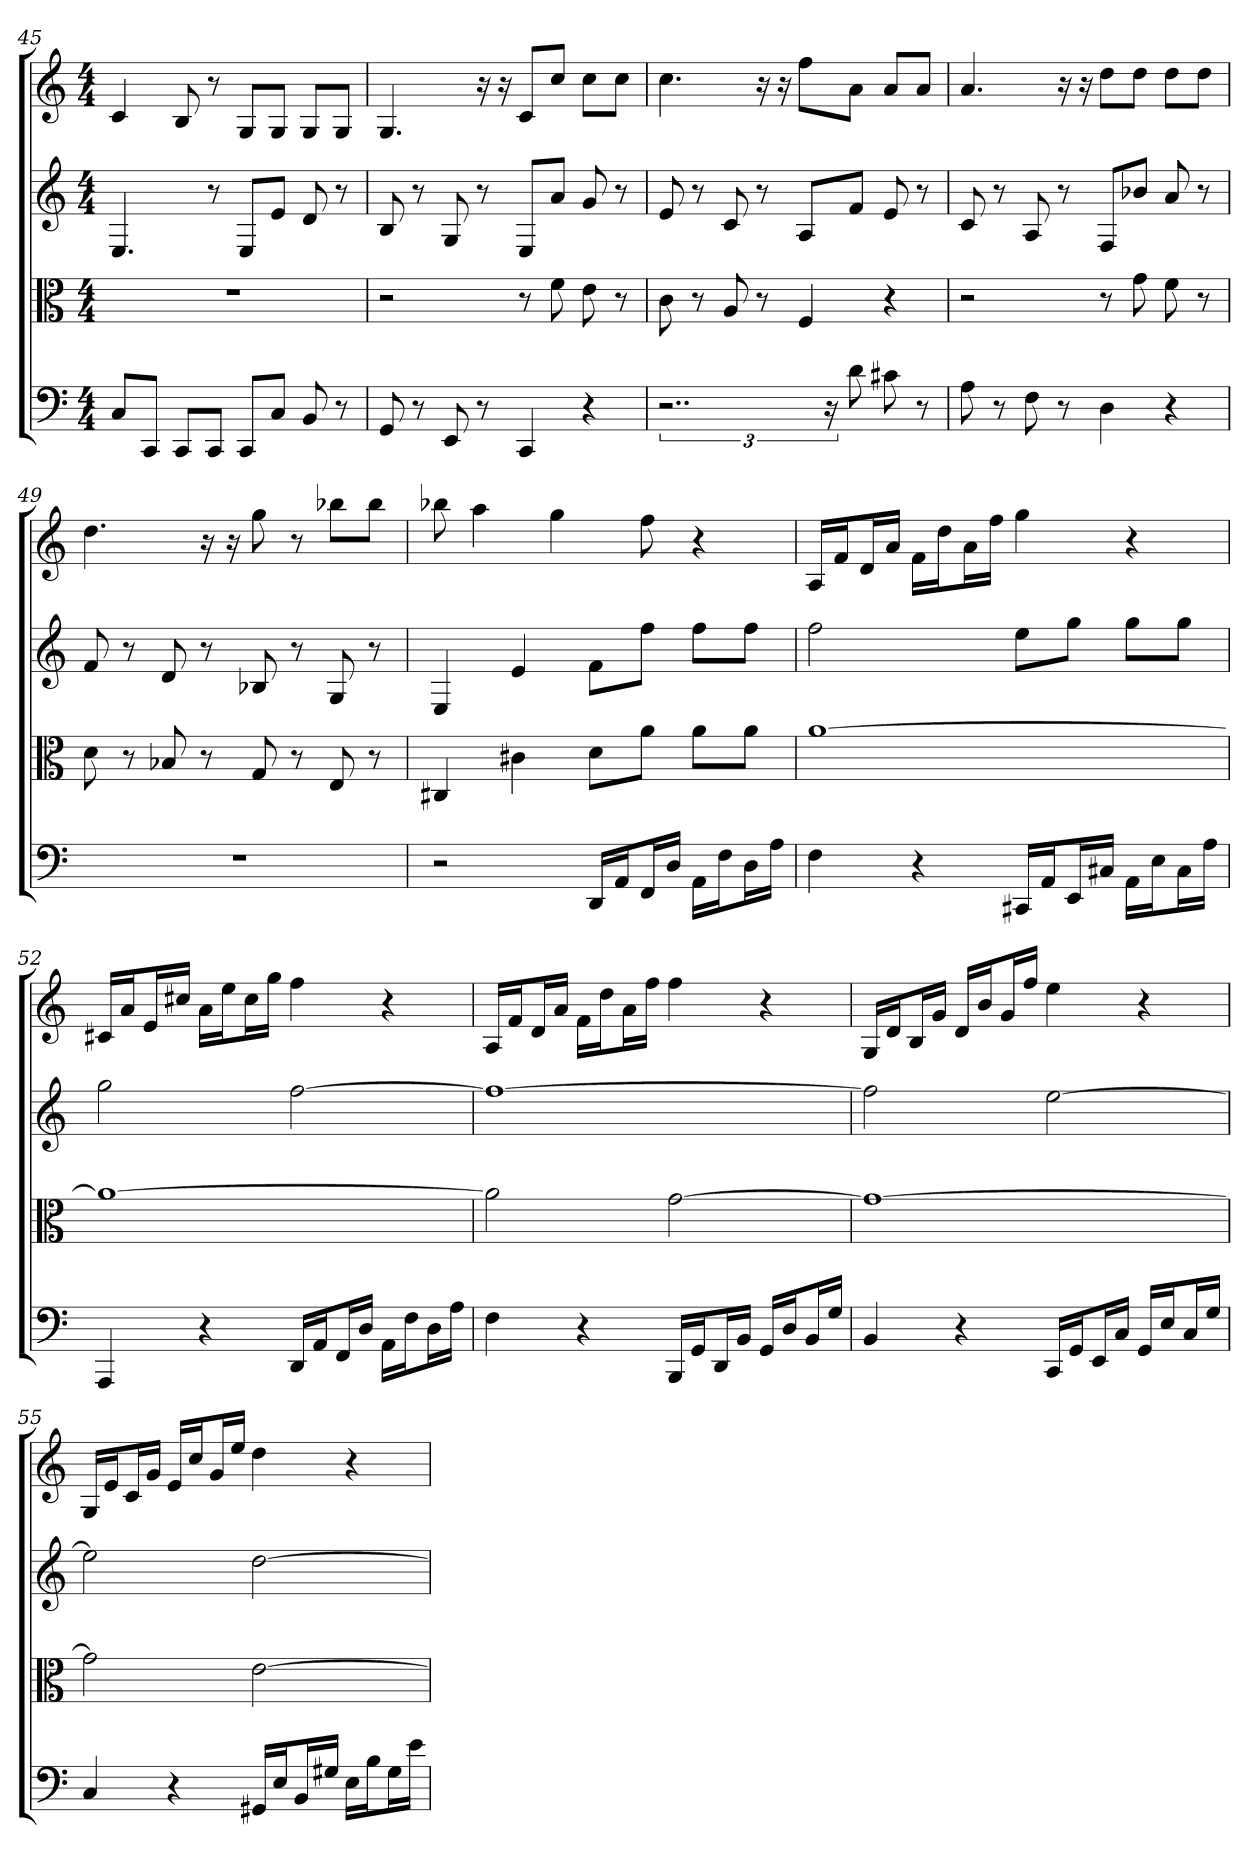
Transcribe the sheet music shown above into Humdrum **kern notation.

**kern	**kern	**kern	**kern
*part4	*part3	*part2	*part1
*staff4	*staff3	*staff2	*staff1
*clefF4	*clefC3	*clefG2	*clefG2
*k[]	*k[]	*k[]	*k[]
*C:	*C:	*C:	*C:
*M4/4	*M4/4	*M4/4	*M4/4
=45	=45	=45	=45
8C/L	1r	4.E	4c
8CC/J	.	.	.
8CC/L	.	.	8B
8CC/J	.	8r	8r
8CC/L	.	8E/L	8G/L
8C/J	.	8e/J	8G/J
8BB	.	8d	8G/L
8r	.	8r	8G/J
=46	=46	=46	=46
8GG	2r	8B	4.G
8r	.	8r	.
8EE	.	8G	.
8r	.	8r	16r
.	.	.	16r
4CC	8r	8E/L	8c/L
.	8f	8a/J	8cc/J
4r	8e	8g	8cc\L
.	8r	8r	8cc\J
=47	=47	=47	=47
3..r	8c	8e	4.cc
.	8r	8r	.
.	8A	8c	.
.	8r	8r	16r
.	.	.	16r
.	4F	8A/L	8ff\L
24r	.	.	.
8d	.	8f/J	8a\J
8c#X	4r	8e	8a/L
8r	.	8r	8a/J
=48	=48	=48	=48
8A	2r	8c	4.a
8r	.	8r	.
8F	.	8A	.
8r	.	8r	16r
.	.	.	16r
4D	8r	8F/L	8dd\L
.	8g	8b-X/J	8dd\J
4r	8f	8a	8dd\L
.	8r	8r	8dd\J
=49	=49	=49	=49
1r	8d	8f	4.dd
.	8r	8r	.
.	8B-X	8d	.
.	8r	8r	16r
.	.	.	16r
.	8G	8B-X	8gg
.	8r	8r	8r
.	8E	8G	8bb-X\L
.	8r	8r	8bb-\J
=50	=50	=50	=50
2r	4C#X	4E	8bb-X
.	.	.	4aa
.	4c#X	4e	.
.	.	.	4gg
16DD/LL	8d\L	8f\L	.
16AA/J	.	.	.
16FF/L	8a\J	8ff\J	8ff
16D/JJ	.	.	.
16AA\LL	8a\L	8ff\L	4r
16F\J	.	.	.
16D\L	8a\J	8ff\J	.
16A\JJ	.	.	.
=51	=51	=51	=51
4F	[1a	2ff	16A/LL
.	.	.	16f/J
.	.	.	16d/L
.	.	.	16a/JJ
4r	.	.	16f\LL
.	.	.	16dd\J
.	.	.	16a\L
.	.	.	16ff\JJ
16CC#X/LL	.	8ee\L	4gg
16AA/J	.	.	.
16EE/L	.	8gg\J	.
16C#X/JJ	.	.	.
16AA\LL	.	8gg\L	4r
16E\J	.	.	.
16C#\L	.	8gg\J	.
16A\JJ	.	.	.
=52	=52	=52	=52
4AAA	1a_	2gg	16c#X/LL
.	.	.	16a/J
.	.	.	16e/L
.	.	.	16cc#X/JJ
4r	.	.	16a\LL
.	.	.	16ee\J
.	.	.	16cc#\L
.	.	.	16gg\JJ
16DD/LL	.	[2ff	4ff
16AA/J	.	.	.
16FF/L	.	.	.
16D/JJ	.	.	.
16AA\LL	.	.	4r
16F\J	.	.	.
16D\L	.	.	.
16A\JJ	.	.	.
=53	=53	=53	=53
4F	2a]	1ff_	16A/LL
.	.	.	16f/J
.	.	.	16d/L
.	.	.	16a/JJ
4r	.	.	16f\LL
.	.	.	16dd\J
.	.	.	16a\L
.	.	.	16ff\JJ
16BBB/LL	[2g	.	4ff
16GG/J	.	.	.
16DD/L	.	.	.
16BB/JJ	.	.	.
16GG/LL	.	.	4r
16D/J	.	.	.
16BB/L	.	.	.
16G/JJ	.	.	.
=54	=54	=54	=54
4BB	1g_	2ff]	16G/LL
.	.	.	16d/J
.	.	.	16B/L
.	.	.	16g/JJ
4r	.	.	16d/LL
.	.	.	16b/J
.	.	.	16g/L
.	.	.	16ff/JJ
16CC/LL	.	[2ee	4ee
16GG/J	.	.	.
16EE/L	.	.	.
16C/JJ	.	.	.
16GG/LL	.	.	4r
16E/J	.	.	.
16C/L	.	.	.
16G/JJ	.	.	.
=55	=55	=55	=55
4C	2g]	2ee]	16G/LL
.	.	.	16e/J
.	.	.	16c/L
.	.	.	16g/JJ
4r	.	.	16e/LL
.	.	.	16cc/J
.	.	.	16g/L
.	.	.	16ee/JJ
16GG#X/LL	[2e	[2dd	4dd
16E/J	.	.	.
16BB/L	.	.	.
16G#X/JJ	.	.	.
16E\LL	.	.	4r
16B\J	.	.	.
16G#\L	.	.	.
16e\JJ	.	.	.
=	=	=	=
*-	*-	*-	*-
